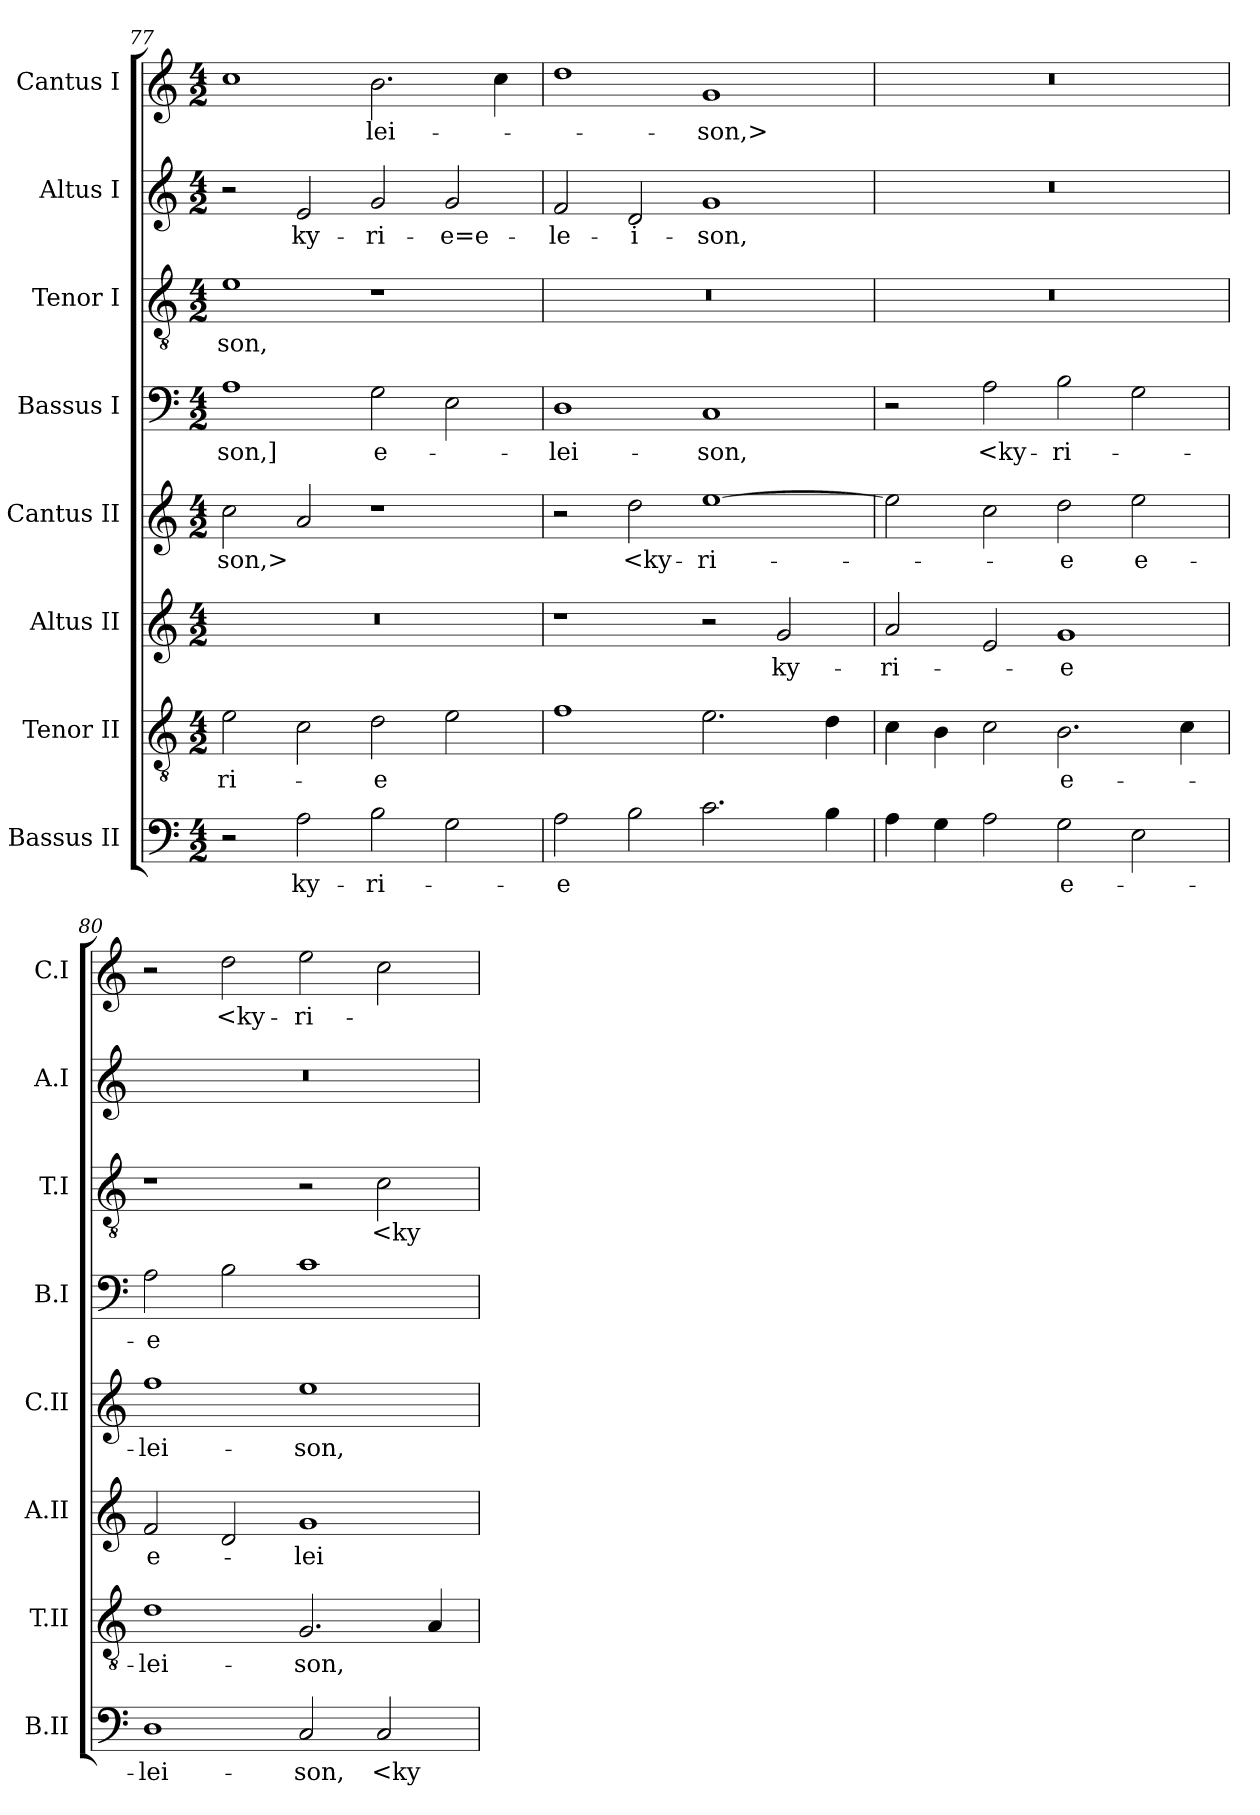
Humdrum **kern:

**kern	**text	**kern	**text	**kern	**text	**kern	**text	**kern	**text	**kern	**text	**kern	**text	**kern	**text
*part8	*part8	*part7	*part7	*part6	*part6	*part5	*part5	*part4	*part4	*part3	*part3	*part2	*part2	*part1	*part1
*staff8	*staff8	*staff7	*staff7	*staff6	*staff6	*staff5	*staff5	*staff4	*staff4	*staff3	*staff3	*staff2	*staff2	*staff1	*staff1
*I"Bassus II	*	*I"Tenor II	*	*I"Altus II	*	*I"Cantus II	*	*I"Bassus I	*	*I"Tenor I	*	*I"Altus I	*	*I"Cantus I	*
*I'B.II	*	*I'T.II	*	*I'A.II	*	*I'C.II	*	*I'B.I	*	*I'T.I	*	*I'A.I	*	*I'C.I	*
*clefF4	*	*clefGv2	*	*clefG2	*	*clefG2	*	*clefF4	*	*clefGv2	*	*clefG2	*	*clefG2	*
*	*	*ITrd7c12	*	*	*	*	*	*	*	*ITrd7c12	*	*	*	*	*
*k[]	*	*k[]	*	*k[]	*	*k[]	*	*k[]	*	*k[]	*	*k[]	*	*k[]	*
*C:	*	*C:	*	*C:	*	*C:	*	*C:	*	*C:	*	*C:	*	*C:	*
*M4/2	*	*M4/2	*	*M4/2	*	*M4/2	*	*M4/2	*	*M4/2	*	*M4/2	*	*M4/2	*
=77	=77	=77	=77	=77	=77	=77	=77	=77	=77	=77	=77	=77	=77	=77	=77
2r	.	2E\	-ri-	0r	.	2cc\	-son,>	1A\	-son,]	1E\	-son,	2r	.	1cc\	.
2A\	ky-	2C\	.	.	.	2a/	.	.	.	.	.	2e/	ky-	.	.
2B\	-ri-	2D\	-e	.	.	1r	.	2G\	e-	1r	.	2g/	-ri-	2.b\	-lei-
2G\	.	2E\	.	.	.	.	.	2E\	.	.	.	2g/	-e=e-	.	.
.	.	.	.	.	.	.	.	.	.	.	.	.	.	4cc\	.
=78	=78	=78	=78	=78	=78	=78	=78	=78	=78	=78	=78	=78	=78	=78	=78
2A\	-e	1F\	.	1r	.	2r	.	1D\	-lei-	0r	.	2f/	-le-	1dd\	.
2B\	.	.	.	.	.	2dd\	<ky-	.	.	.	.	2d/	-i-	.	.
2.c\	.	2.E\	.	2r	.	[1ee\	-ri-	1C/	-son,	.	.	1g/	-son,	1g/	-son,>
.	.	.	.	2g/	ky-	.	.	.	.	.	.	.	.	.	.
4B\	.	4D\	.	.	.	.	.	.	.	.	.	.	.	.	.
=79	=79	=79	=79	=79	=79	=79	=79	=79	=79	=79	=79	=79	=79	=79	=79
4A\	.	4C\	.	2a/	-ri-	2ee\]	.	2r	.	0r	.	0r	.	0r	.
4G\	.	4BB\	.	.	.	.	.	.	.	.	.	.	.	.	.
2A\	.	2C\	.	2e/	.	2cc\	.	2A\	<ky-	.	.	.	.	.	.
2G\	e-	2.BB\	e-	1g/	-e	2dd\	-e	2B\	-ri-	.	.	.	.	.	.
2E\	.	.	.	.	.	2ee\	e-	2G\	.	.	.	.	.	.	.
.	.	4C\	.	.	.	.	.	.	.	.	.	.	.	.	.
=80	=80	=80	=80	=80	=80	=80	=80	=80	=80	=80	=80	=80	=80	=80	=80
1D\	-lei-	1D\	-lei-	2f/	e-	1ff\	-lei-	2A\	-e	1r	.	0r	.	2r	.
.	.	.	.	2d/	.	.	.	2B\	.	.	.	.	.	2dd\	<ky-
2C/	-son,	2.GG/	-son,	1g/	-lei-	1ee\	-son,	1c\	.	2r	.	.	.	2ee\	-ri-
2C/	<ky-	.	.	.	.	.	.	.	.	2C\	<ky-	.	.	2cc\	.
.	.	4AA/	.	.	.	.	.	.	.	.	.	.	.	.	.
=	=	=	=	=	=	=	=	=	=	=	=	=	=	=	=
*-	*-	*-	*-	*-	*-	*-	*-	*-	*-	*-	*-	*-	*-	*-	*-
